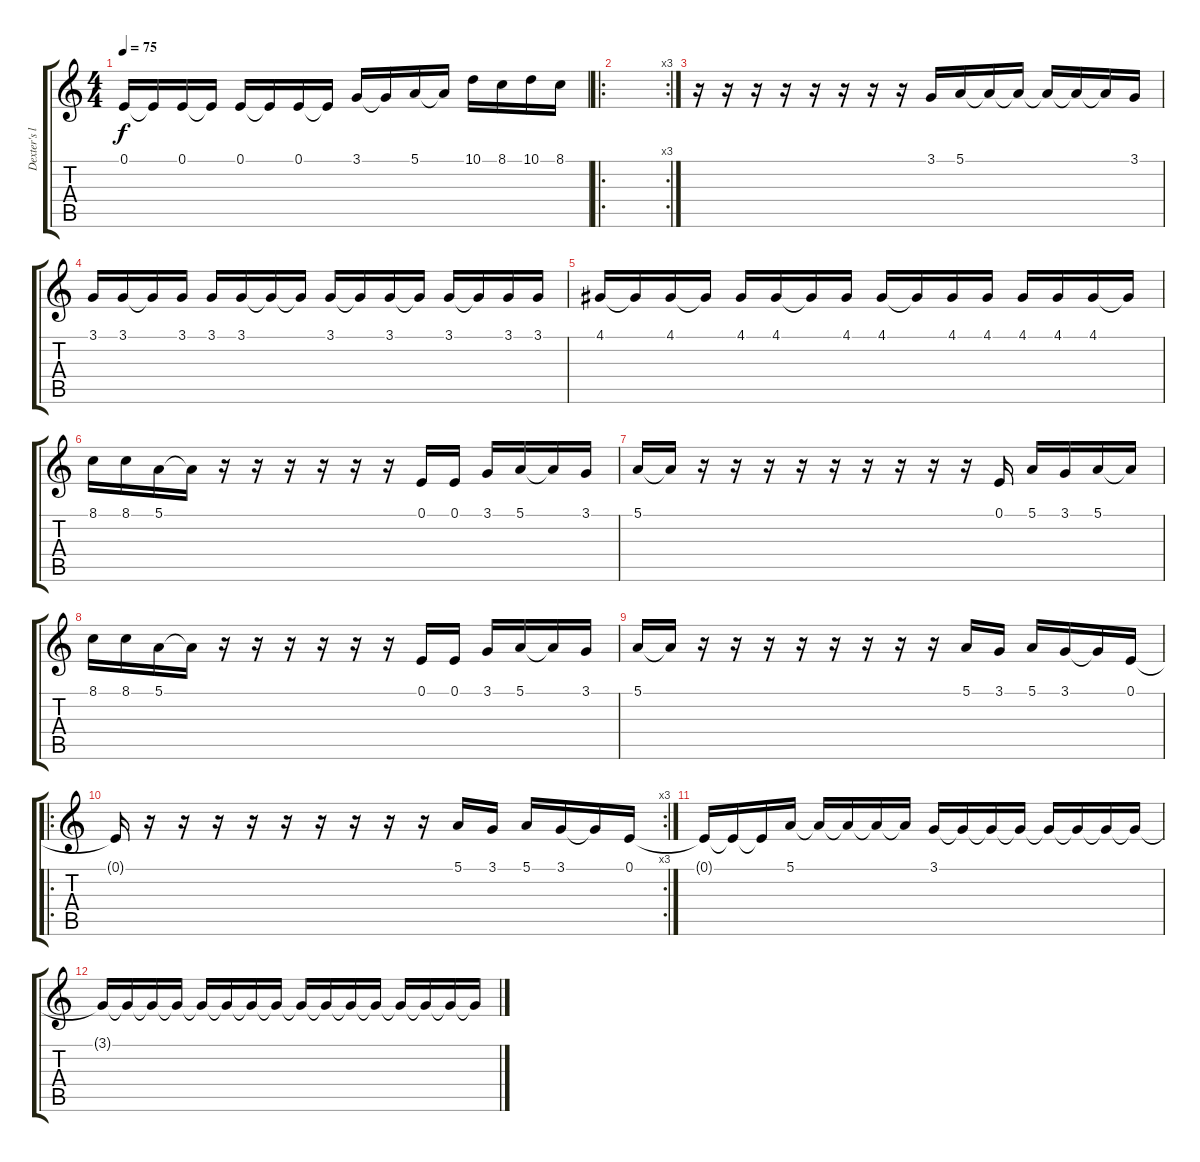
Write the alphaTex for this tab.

\track ("Dexter's lyrics" "Dexter's l") {instrument oboe}
\staff {score tabs}
\tuning (E4 B3 G3 D3 A2 E2) {hide}
\ts (4 4)
\tempo 75
\clef g2
\ks c
0.1.16{dy f} 0.1{t}.16 0.1.16 0.1{t}.16 0.1.16 0.1{t}.16 0.1.16 0.1{t}.16 3.1.16 3.1{t}.16 5.1.16 5.1{t}.16 10.1.16 8.1.16 10.1.16 8.1.16 |
\ro
\rc 3
|
r.16 r.16 r.16 r.16 r.16 r.16 r.16 r.16 3.1.16 5.1.16 5.1{t}.16 5.1{t}.16 5.1{t}.16 5.1{t}.16 5.1{t}.16 3.1.16 |
3.1.16 3.1.16 3.1{t}.16 3.1.16 3.1.16 3.1.16 3.1{t}.16 3.1{t}.16 3.1.16 3.1{t}.16 3.1.16 3.1{t}.16 3.1.16 3.1{t}.16 3.1.16 3.1.16 |
4.1.16 4.1{t}.16 4.1.16 4.1{t}.16 4.1.16 4.1.16 4.1{t}.16 4.1.16 4.1.16 4.1{t}.16 4.1.16 4.1.16 4.1.16 4.1.16 4.1.16 4.1{t}.16 |
8.1.16 8.1.16 5.1.16 5.1{t}.16 r.16 r.16 r.16 r.16 r.16 r.16 0.1.16 0.1.16 3.1.16 5.1.16 5.1{t}.16 3.1.16 |
5.1.16 5.1{t}.16 r.16 r.16 r.16 r.16 r.16 r.16 r.16 r.16 r.16 0.1.16 5.1.16 3.1.16 5.1.16 5.1{t}.16 |
8.1.16 8.1.16 5.1.16 5.1{t}.16 r.16 r.16 r.16 r.16 r.16 r.16 0.1.16 0.1.16 3.1.16 5.1.16 5.1{t}.16 3.1.16 |
5.1.16 5.1{t}.16 r.16 r.16 r.16 r.16 r.16 r.16 r.16 r.16 5.1.16 3.1.16 5.1.16 3.1.16 3.1{t}.16 0.1.16 |
\ro
\rc 3
0.1{t}.16 r.16 r.16 r.16 r.16 r.16 r.16 r.16 r.16 r.16 5.1.16 3.1.16 5.1.16 3.1.16 3.1{t}.16 0.1.16 |
0.1{t}.16 0.1{t}.16 0.1{t}.16 5.1.16 5.1{t}.16 5.1{t}.16 5.1{t}.16 5.1{t}.16 3.1.16 3.1{t}.16 3.1{t}.16 3.1{t}.16 3.1{t}.16 3.1{t}.16 3.1{t}.16 3.1{t}.16 |
3.1{t}.16 3.1{t}.16{volume 15} 3.1{t}.16 3.1{t}.16 3.1{t}.16{volume 13} 3.1{t}.16 3.1{t}.16 3.1{t}.16{volume 10} 3.1{t}.16 3.1{t}.16{volume 8} 3.1{t}.16 3.1{t}.16 3.1{t}.16{volume 5} 3.1{t}.16 3.1{t}.16{volume 3} 3.1{t}.16
